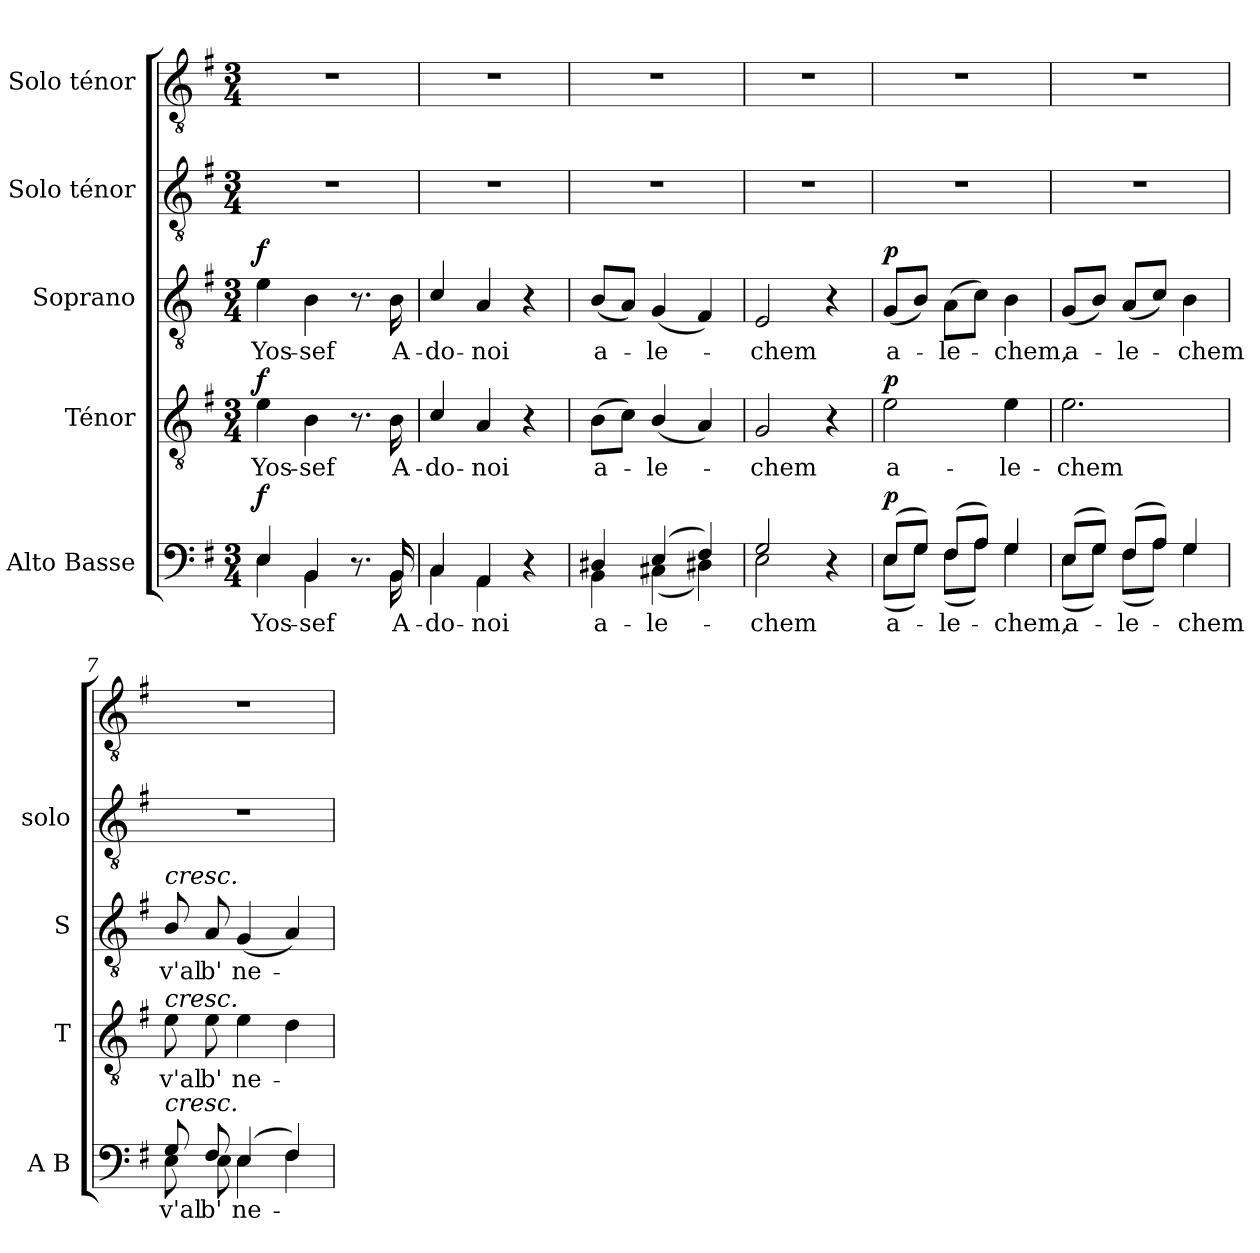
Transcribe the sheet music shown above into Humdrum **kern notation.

**kern	**text	**dynam	**kern	**text	**dynam	**kern	**text	**dynam	**kern	**kern
*part5	*part5	*part5	*part4	*part4	*part4	*part3	*part3	*part3	*part2	*part1
*staff5	*staff5	*staff5	*staff4	*staff4	*staff4	*staff3	*staff3	*staff3	*staff2	*staff1
*I"Alto Basse	*	*	*I"Ténor	*	*	*I"Soprano	*	*	*I"Solo ténor	*I"Solo ténor
*I'A B	*	*	*I'T	*	*	*I'S	*	*	*I'solo	*
!!LO:PB:g=z
*clefF4	*	*	*clefGv2	*	*	*clefGv2	*	*	*clefGv2	*clefGv2
*	*	*	*ITrd7c12	*	*	*ITrd7c12	*	*	*ITrd7c12	*ITrd7c12
*k[f#]	*	*	*k[f#]	*	*	*k[f#]	*	*	*k[f#]	*k[f#]
*e:	*	*	*e:	*	*	*e:	*	*	*e:	*e:
*M3/4	*	*	*M3/4	*	*	*M3/4	*	*	*M3/4	*M3/4
=1	=1	=1	=1	=1	=1	=1	=1	=1	=1	=1
!	!LO:LY:b:color=#000000	!	!	!	!	!	!	!	!	!
*^	*	*	*	*	*	*	*	*	*	*
!	!	!	!	!	!LO:LY:b:color=#000000	!	!	!	!	!	!
!	!	!	!	!	!	!	!	!LO:LY:b:color=#000000	!	!LO:N:vis=1	!LO:N:vis=1
4Ei/	4Ei\	Yos-	f	4Ei\	Yos-	f	4Ei\	Yos-	f	2.r	2.r
!	!	!LO:LY:b:color=#000000	!	!	!	!	!	!	!	!	!
!	!	!	!	!	!LO:LY:b:color=#000000	!	!	!	!	!	!
!	!	!	!	!	!	!	!	!LO:LY:b:color=#000000	!	!	!
4BBi/	4BBi\	-sef	.	4BBi\	-sef	.	4BBi\	-sef	.	.	.
8.r	8.ryy	.	.	8.r	.	.	8.r	.	.	.	.
!	!	!LO:LY:b:color=#000000	!	!	!	!	!	!	!	!	!
!	!	!	!	!	!LO:LY:b:color=#000000	!	!	!	!	!	!
!	!	!	!	!	!	!	!	!LO:LY:b:color=#000000	!	!	!
16BBi/	16BBi\	A-	.	16BBi\	A-	.	16BBi\	A-	.	.	.
=2	=2	=2	=2	=2	=2	=2	=2	=2	=2	=2	=2
!	!	!LO:LY:b:color=#000000	!	!	!	!	!	!	!	!	!
!	!	!	!	!	!LO:LY:b:color=#000000	!	!	!	!	!	!
!	!	!	!	!	!	!	!	!LO:LY:b:color=#000000	!	!LO:N:vis=1	!LO:N:vis=1
4Ci/	4Ci\	-do-	.	4Ci/	-do-	.	4Ci/	-do-	.	2.r	2.r
!	!	!LO:LY:b:color=#000000	!	!	!	!	!	!	!	!	!
!	!	!	!	!	!LO:LY:b:color=#000000	!	!	!	!	!	!
!	!	!	!	!	!	!	!	!LO:LY:b:color=#000000	!	!	!
4AAi/	4AAi\	-noi	.	4AAi/	-noi	.	4AAi/	-noi	.	.	.
4r	4ryy	.	.	4r	.	.	4r	.	.	.	.
=3	=3	=3	=3	=3	=3	=3	=3	=3	=3	=3	=3
!	!	!LO:LY:b:color=#000000	!	!	!	!	!	!	!	!	!
!	!	!	!	!	!LO:LY:b:color=#000000	!	!	!	!	!	!
!	!	!	!	!	!	!	!	!LO:LY:b:color=#000000	!	!LO:N:vis=1	!LO:N:vis=1
4D#Xi/	4BBi\	a-	.	(8BBi\L	a-	.	(8BBi/L	a-	.	2.r	2.r
.	.	.	.	8Ci\J)	.	.	8AAi/J)	.	.	.	.
!	!	!LO:LY:b:color=#000000	!	!	!	!	!	!	!	!	!
!	!	!	!	!	!LO:LY:b:color=#000000	!	!	!	!	!	!
!	!	!	!	!	!	!	!	!LO:LY:b:color=#000000	!	!	!
(4Ei/	(4C#Xi\	-le-	.	(4BBi/	-le-	.	(4GGi/	-le-	.	.	.
4F#i/)	4D#Xi\)	.	.	4AAi/)	.	.	4FF#i/)	.	.	.	.
=4	=4	=4	=4	=4	=4	=4	=4	=4	=4	=4	=4
!	!	!LO:LY:b:color=#000000	!	!	!	!	!	!	!	!	!
!	!	!	!	!	!LO:LY:b:color=#000000	!	!	!	!	!	!
!	!	!	!	!	!	!	!	!LO:LY:b:color=#000000	!	!LO:N:vis=1	!LO:N:vis=1
2Gi/	2Ei\	-chem	.	2GGi/	-chem	.	2EEi/	-chem	.	2.r	2.r
4r	4ryy	.	.	4r	.	.	4r	.	.	.	.
=5	=5	=5	=5	=5	=5	=5	=5	=5	=5	=5	=5
!	!	!LO:LY:b:color=#000000	!	!	!	!	!	!	!	!	!
!	!	!	!	!	!LO:LY:b:color=#000000	!	!	!	!	!	!
!	!	!	!	!	!	!	!	!LO:LY:b:color=#000000	!	!LO:N:vis=1	!LO:N:vis=1
(8Ei/L	(8Ei\L	a-	p	2Ei\	a-	p	(8GGi/L	a-	p	2.r	2.r
8Gi/J)	8Gi\J)	.	.	.	.	.	8BBi/J)	.	.	.	.
!	!	!LO:LY:b:color=#000000	!	!	!	!	!	!	!	!	!
!	!	!	!	!	!	!	!	!LO:LY:b:color=#000000	!	!	!
(8F#i/L	(8F#i\L	-le-	.	.	.	.	(8AAi\L	-le-	.	.	.
8Ai/J)	8Ai\J)	.	.	.	.	.	8Ci\J)	.	.	.	.
!	!	!LO:LY:b:color=#000000	!	!	!	!	!	!	!	!	!
!	!	!	!	!	!LO:LY:b:color=#000000	!	!	!	!	!	!
!	!	!	!	!	!	!	!	!LO:LY:b:color=#000000	!	!	!
4Gi/	4Gi\	-chem,	.	4Ei\	-le-	.	4BBi\	-chem,	.	.	.
=6	=6	=6	=6	=6	=6	=6	=6	=6	=6	=6	=6
!	!	!LO:LY:b:color=#000000	!	!	!	!	!	!	!	!	!
!	!	!	!	!	!LO:LY:b:color=#000000	!	!	!	!	!	!
!	!	!	!	!	!	!	!	!LO:LY:b:color=#000000	!	!LO:N:vis=1	!LO:N:vis=1
(8Ei/L	(8Ei\L	a-	.	2.Ei\	-chem	.	(8GGi/L	a-	.	2.r	2.r
8Gi/J)	8Gi\J)	.	.	.	.	.	8BBi/J)	.	.	.	.
!	!	!LO:LY:b:color=#000000	!	!	!	!	!	!	!	!	!
!	!	!	!	!	!	!	!	!LO:LY:b:color=#000000	!	!	!
(8F#i/L	(8F#i\L	-le-	.	.	.	.	(8AAi/L	-le-	.	.	.
8Ai/J)	8Ai\J)	.	.	.	.	.	8Ci/J)	.	.	.	.
!	!	!LO:LY:b:color=#000000	!	!	!	!	!	!	!	!	!
!	!	!	!	!	!	!	!	!LO:LY:b:color=#000000	!	!	!
4Gi/	4Gi\	-chem	.	.	.	.	4BBi\	-chem	.	.	.
=7	=7	=7	=7	=7	=7	=7	=7	=7	=7	=7	=7
!	!	!LO:LY:b:color=#000000	!	!	!	!	!	!	!	!	!
!	!	!	!	!	!LO:LY:b:color=#000000	!	!	!	!	!	!
!	!	!	!	!	!	!	!LO:TX:a:i:t=cresc.	!	!	!	!
!	!	!	!	!LO:TX:a:i:t=cresc.	!	!	!	!	!	!	!
!LO:TX:a:i:t=cresc.	!	!	!	!	!	!	!	!	!	!	!
!	!	!	!	!	!	!	!	!LO:LY:b:color=#000000	!	!LO:N:vis=1	!LO:N:vis=1
8Gi/	8Ei\	v'al	.	8Ei\	v'al	.	8BBi/	v'al	.	2.r	2.r
!	!	!LO:LY:b:color=#000000	!	!	!	!	!	!	!	!	!
!	!	!	!	!	!LO:LY:b:color=#000000	!	!	!	!	!	!
!	!	!	!	!	!	!	!	!LO:LY:b:color=#000000	!	!	!
8F#i/	8Ei\	b'	.	8Ei\	b'	.	8AAi/	b'	.	.	.
!	!	!LO:LY:b:color=#000000	!	!	!	!	!	!	!	!	!
!	!	!	!	!	!LO:LY:b:color=#000000	!	!	!	!	!	!
!	!	!	!	!	!	!	!	!LO:LY:b:color=#000000	!	!	!
(4Ei/	4Ei\	ne-	.	4Ei\	ne-	.	(4GGi/	ne-	.	.	.
4F#i/)	4F#i\	.	.	4Di\	.	.	4AAi/)	.	.	.	.
*v	*v	*	*	*	*	*	*	*	*	*	*
=	=	=	=	=	=	=	=	=	=	=
*-	*-	*-	*-	*-	*-	*-	*-	*-	*-	*-
